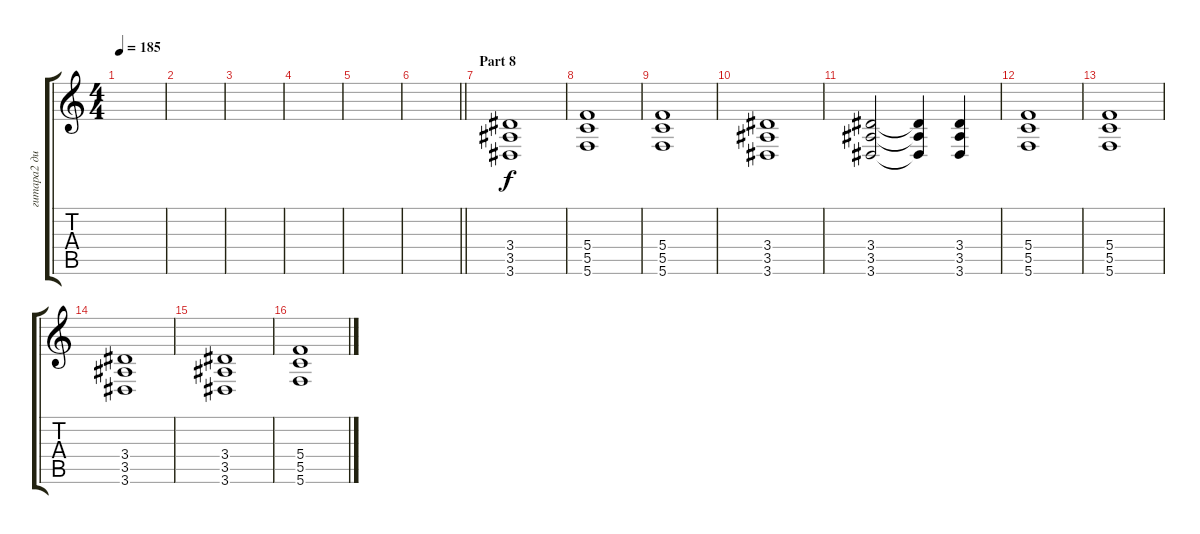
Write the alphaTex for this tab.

\track ("гитара2 дист" "гитара2 ди") {instrument overdrivenguitar}
\staff {score tabs}
\tuning (D4 A3 F3 C3 G2 C2) {hide}
\ts (4 4)
\tempo 185
\clef g2
\ks c
|
|
|
|
|
\barLineRight lightlight
|
\section ("" "Part 8")
(3.4 3.5 3.6).1{volume 12} |
(5.4 5.5 5.6).1 |
(5.4 5.5 5.6).1 |
(3.4 3.5 3.6).1 |
(3.4 3.5 3.6).2 (3.4{t} 3.5{t} 3.6{t}).4 (3.4 3.5 3.6).4 |
(5.4 5.5 5.6).1 |
(5.4 5.5 5.6).1 |
(3.4 3.5 3.6).1 |
(3.4 3.5 3.6).1 |
(5.4 5.5 5.6).1
